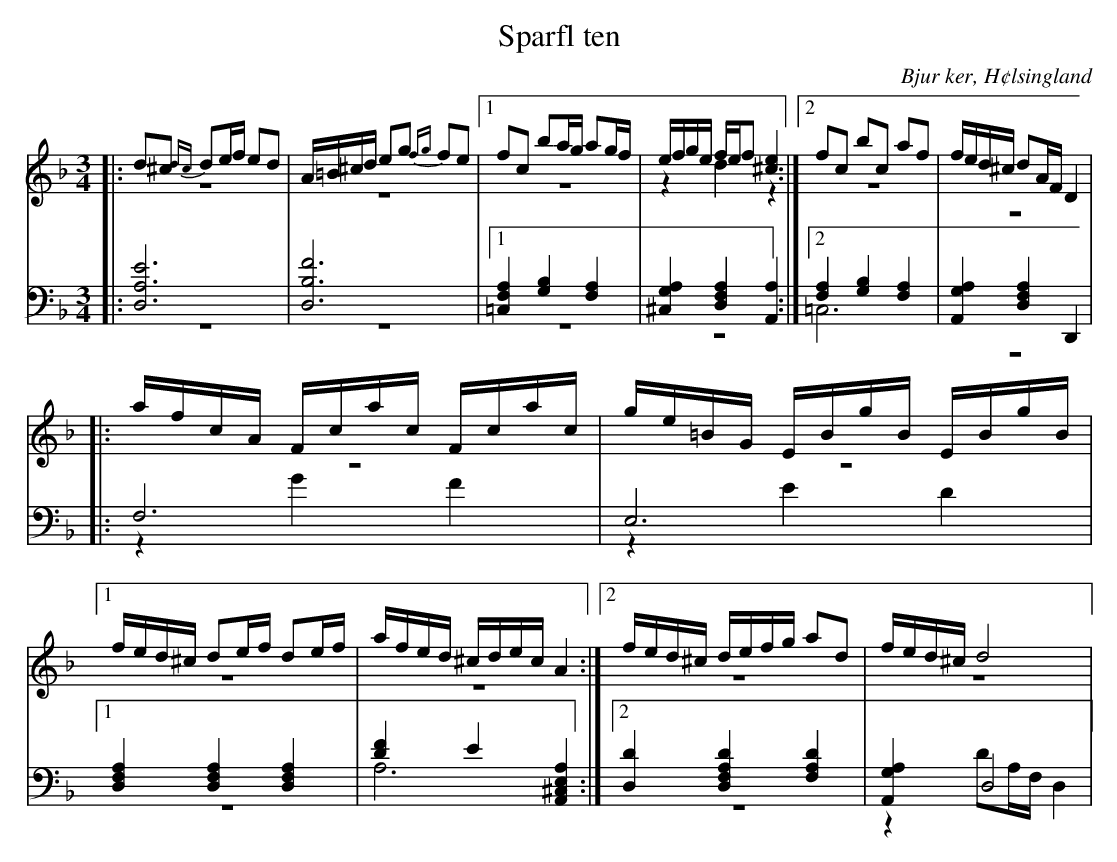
X:1
T: Sparfl ten
O: Bjur ker, H¢lsingland
M: 3/4
L: 1/8
K: Dm
V:1
V:2 merge
V:3
V:4 merge
V:1
|:d^c {dc}de/f/ ed|A/=B/^c/d/ eg {fg}fe|1 fc ba/g/ ag/f/| e/f/g/e/ f/e/f [^c2e2]:|2 fc bc af|f/e/d/^c/ dA/F/ D2|
|:a/f/c/A/  F/c/a/c/ F/c/a/c/|g/e/=B/G/  E/B/g/B/  E/B/g/B/|1 f/e/d/^c/ de/f/ de/f/|a/f/e/d/ ^c/d/e/c/ A2:|2 f/e/d/^c/ d/e/f/g/ ad|f/e/d/^c/ d4|
V:2
|:z6|z6|1 z6|z2 d2 z2:|2 z6|z6|
|:z6|z6|1 z6|z6:|2 z6|z6|
V:3 clef=bass
|:[D,6A,6E6]|[D,6B,6F6]|1 [=C,2F,2A,2] [G,2B,2] [F,2A,2]|[^C,2G,2A,2] [D,2F,2A,2] [A,,2A,2]:|2 [F,2A,2] [G,2B,2] [F,2A,2]|[A,,2G,2A,2] [D,2F,2A,2] D,,2|
|:F,6|E,6|1 [D,2F,2A,2] [D,2F,2A,2] [D,2F,2A,2]|[D2F2] E2 [A,,2^C,2E,2A,2]:|2 [D,2D2] [D,2F,2A,2D2] [F,2A,2D2]|[A,,2G,2A,2] D,4|
V:4 clef=bass
|:z6|z6|1 z6|z6:|2 =C,6|z6|
|:z2 G2 F2|z2 E2 D2|1 z6|A,6:|2 z6|z2 DA,/F,/ D,2|
